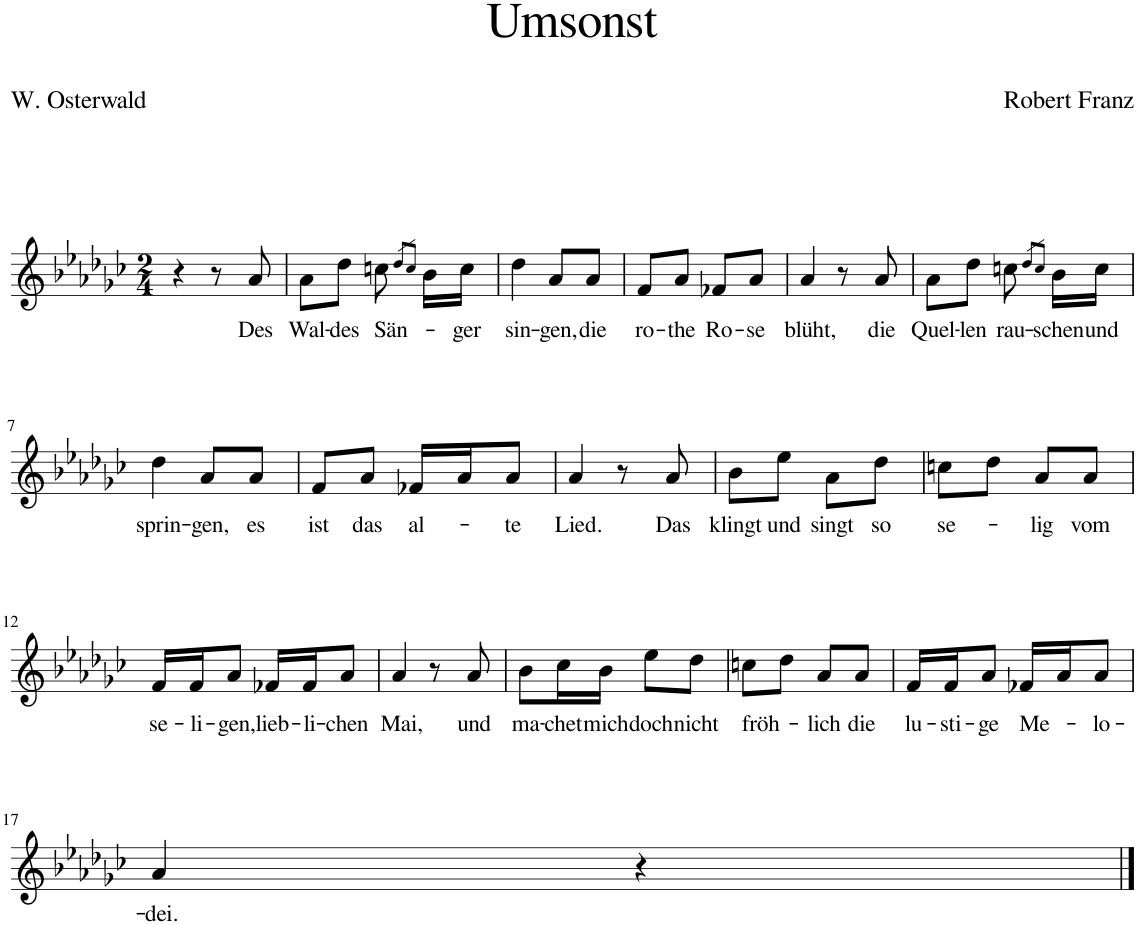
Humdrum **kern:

**kern	**text
*part1	*part1
*staff1	*staff1
*I"Piano	*
*I'Pno	*
*clefG2	*
*k[b-e-a-d-g-c-]	*
*M2/4	*
=1	=1
4r	.
8r	.
!	!LO:LY:b
8a-/	Des
=2	=2
!	!LO:LY:b
8a-\L	Wal-
!	!LO:LY:b
8dd-\J	-des
!	!LO:LY:b
8ccn\	Sän-
8qdd-/L	.
8qcc/J	.
16b-\LL	.
!	!LO:LY:b
16cc\JJ	-ger
=3	=3
!	!LO:LY:b
4dd-\	sin-
!	!LO:LY:b
8a-/L	-gen,
!	!LO:LY:b
8a-/J	die
=4	=4
!	!LO:LY:b
8f/L	ro-
!	!LO:LY:b
8a-/J	-the
!	!LO:LY:b
8f-X/L	Ro-
!	!LO:LY:b
8a-/J	-se
=5	=5
!	!LO:LY:b
4a-/	blüht,
8r	.
!	!LO:LY:b
8a-/	die
=6	=6
!	!LO:LY:b
8a-\L	Quel-
!	!LO:LY:b
8dd-\J	-len
!	!LO:LY:b
8ccn\	rau-
8qdd-/L	.
8qcc/J	.
!	!LO:LY:b
16b-\LL	-schen
!	!LO:LY:b
16cc\JJ	und
!!LO:LB:g=z
=7	=7
!	!LO:LY:b
4dd-\	sprin-
!	!LO:LY:b
8a-/L	-gen,
!	!LO:LY:b
8a-/J	es
=8	=8
!	!LO:LY:b
8f/L	ist
!	!LO:LY:b
8a-/J	das
!	!LO:LY:b
16f-X/LL	al-
16a-/J	.
!	!LO:LY:b
8a-/J	-te
=9	=9
!	!LO:LY:b
4a-/	Lied.
8r	.
!	!LO:LY:b
8a-/	Das
=10	=10
!	!LO:LY:b
8b-\L	klingt
!	!LO:LY:b
8ee-\J	und
!	!LO:LY:b
8a-\L	singt
!	!LO:LY:b
8dd-\J	so
=11	=11
!	!LO:LY:b
8ccn\L	se-
8dd-\J	.
!	!LO:LY:b
8a-/L	-lig
!	!LO:LY:b
8a-/J	vom
!!LO:LB:g=z
=12	=12
!	!LO:LY:b
16f/LL	se-
!	!LO:LY:b
16f/J	-li-
!	!LO:LY:b
8a-/J	-gen,
!	!LO:LY:b
16f-X/LL	lieb-
!	!LO:LY:b
16f-/J	-li-
!	!LO:LY:b
8a-/J	-chen
=13	=13
!	!LO:LY:b
4a-/	Mai,
8r	.
!	!LO:LY:b
8a-/	und
=14	=14
!	!LO:LY:b
8b-\L	ma-
!	!LO:LY:b
16cc-\L	-chet
!	!LO:LY:b
16b-\JJ	mich
!	!LO:LY:b
8ee-\L	doch
!	!LO:LY:b
8dd-\J	nicht
=15	=15
!	!LO:LY:b
8ccn\L	fröh-
8dd-\J	.
!	!LO:LY:b
8a-/L	-lich
!	!LO:LY:b
8a-/J	die
=16	=16
!	!LO:LY:b
16f/LL	lu-
!	!LO:LY:b
16f/J	-sti-
!	!LO:LY:b
8a-/J	-ge
!	!LO:LY:b
16f-X/LL	Me-
16a-/J	.
!	!LO:LY:b
8a-/J	-lo-
!!LO:LB:g=z
=17	=17
!	!LO:LY:b
4a-/	-dei.
4r	.
==	==
*-	*-
